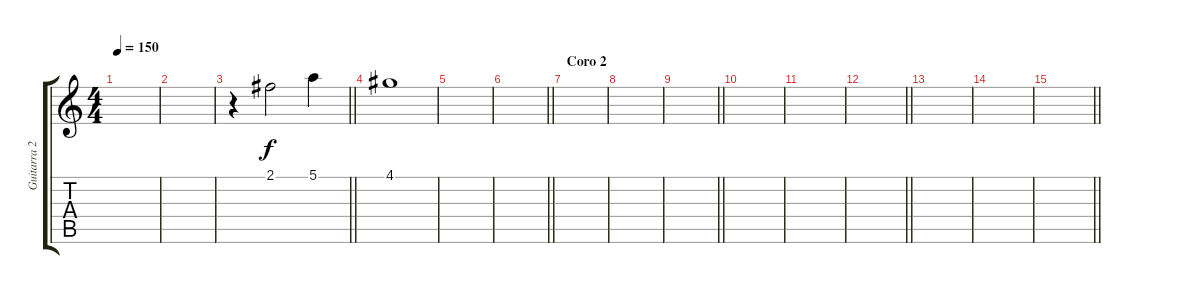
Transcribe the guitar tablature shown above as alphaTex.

\track ("Guitarra 2" "Guitarra 2") {instrument acousticguitarsteel}
\staff {score tabs}
\tuning (E4 B3 G3 D3 A2 E2) {hide}
\ts (4 4)
\section ("" "")
\tempo 150
\clef g2
\ks c
|
|
\barLineRight lightlight
r.4 2.1.2 5.1.4 |
4.1.1 |
|
\barLineRight lightlight
|
\section ("" "Coro 2")
|
|
\barLineRight lightlight
|
|
|
\barLineRight lightlight
|
|
|
\barLineRight lightlight
